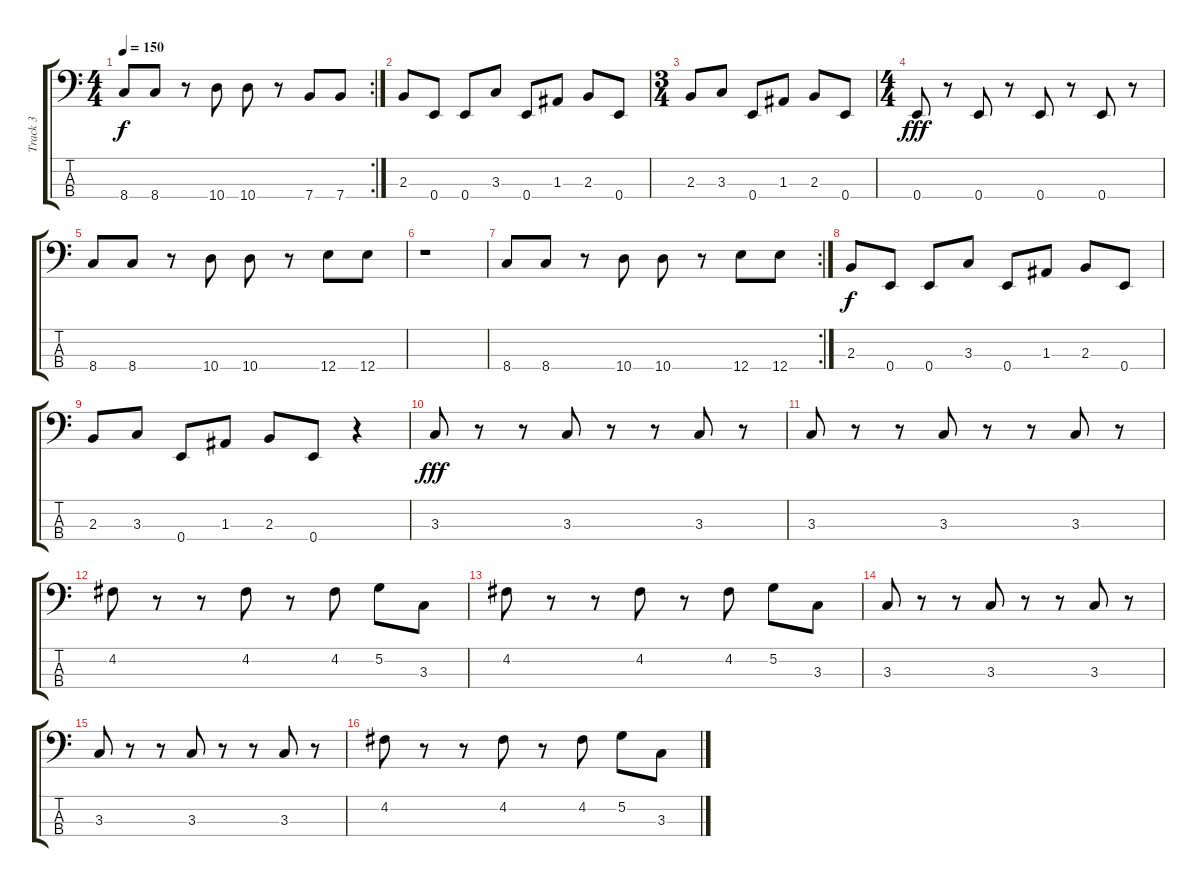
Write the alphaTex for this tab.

\track ("Track 3" "Track 3") {instrument slapbass1}
\staff {score tabs}
\tuning (G2 D2 A1 E1) {hide}
\rc 2
\ts (4 4)
\tempo 150
\clef f4
\ks c
8.4.8{dy f} 8.4.8 r.8 10.4.8 10.4.8 r.8 7.4.8 7.4.8 |
2.3.8 0.4.8 0.4.8 3.3.8 0.4.8 1.3.8 2.3.8 0.4.8 |
\ts (3 4)
2.3.8 3.3.8 0.4.8 1.3.8 2.3.8 0.4.8 |
\ts (4 4)
0.4.8{dy fff} r.8 0.4.8 r.8 0.4.8 r.8 0.4.8 r.8 |
8.4.8 8.4.8 r.8 10.4.8 10.4.8 r.8 12.4.8 12.4.8 |
r.1 |
\rc 2
8.4.8 8.4.8 r.8 10.4.8 10.4.8 r.8 12.4.8 12.4.8 |
2.3.8{dy f} 0.4.8 0.4.8 3.3.8 0.4.8 1.3.8 2.3.8 0.4.8 |
2.3.8 3.3.8 0.4.8 1.3.8 2.3.8 0.4.8 r.4 |
3.3.8{dy fff} r.8 r.8 3.3.8 r.8 r.8 3.3.8 r.8 |
3.3.8 r.8 r.8 3.3.8 r.8 r.8 3.3.8 r.8 |
4.2.8 r.8 r.8 4.2.8 r.8 4.2.8 5.2.8 3.3.8 |
4.2.8 r.8 r.8 4.2.8 r.8 4.2.8 5.2.8 3.3.8 |
3.3.8 r.8 r.8 3.3.8 r.8 r.8 3.3.8 r.8 |
3.3.8 r.8 r.8 3.3.8 r.8 r.8 3.3.8 r.8 |
4.2.8 r.8 r.8 4.2.8 r.8 4.2.8 5.2.8 3.3.8
